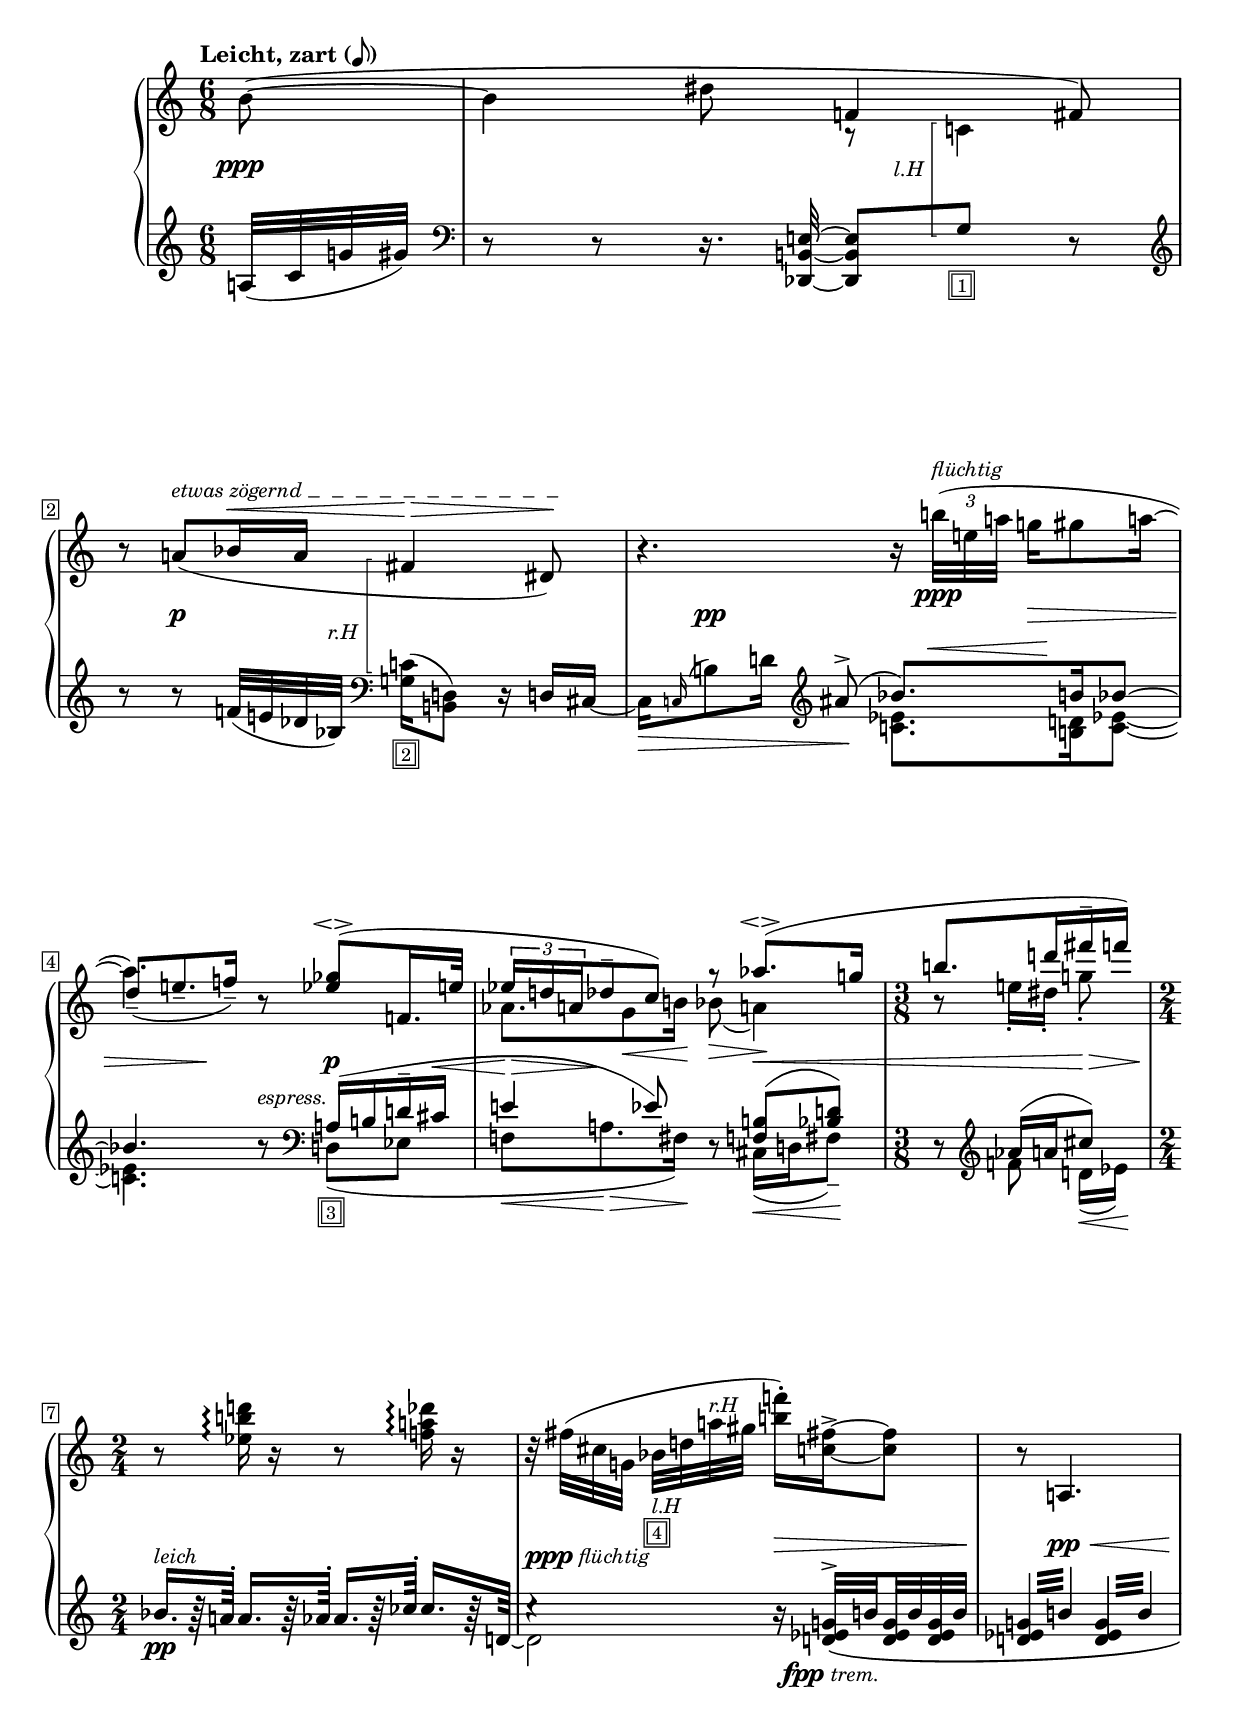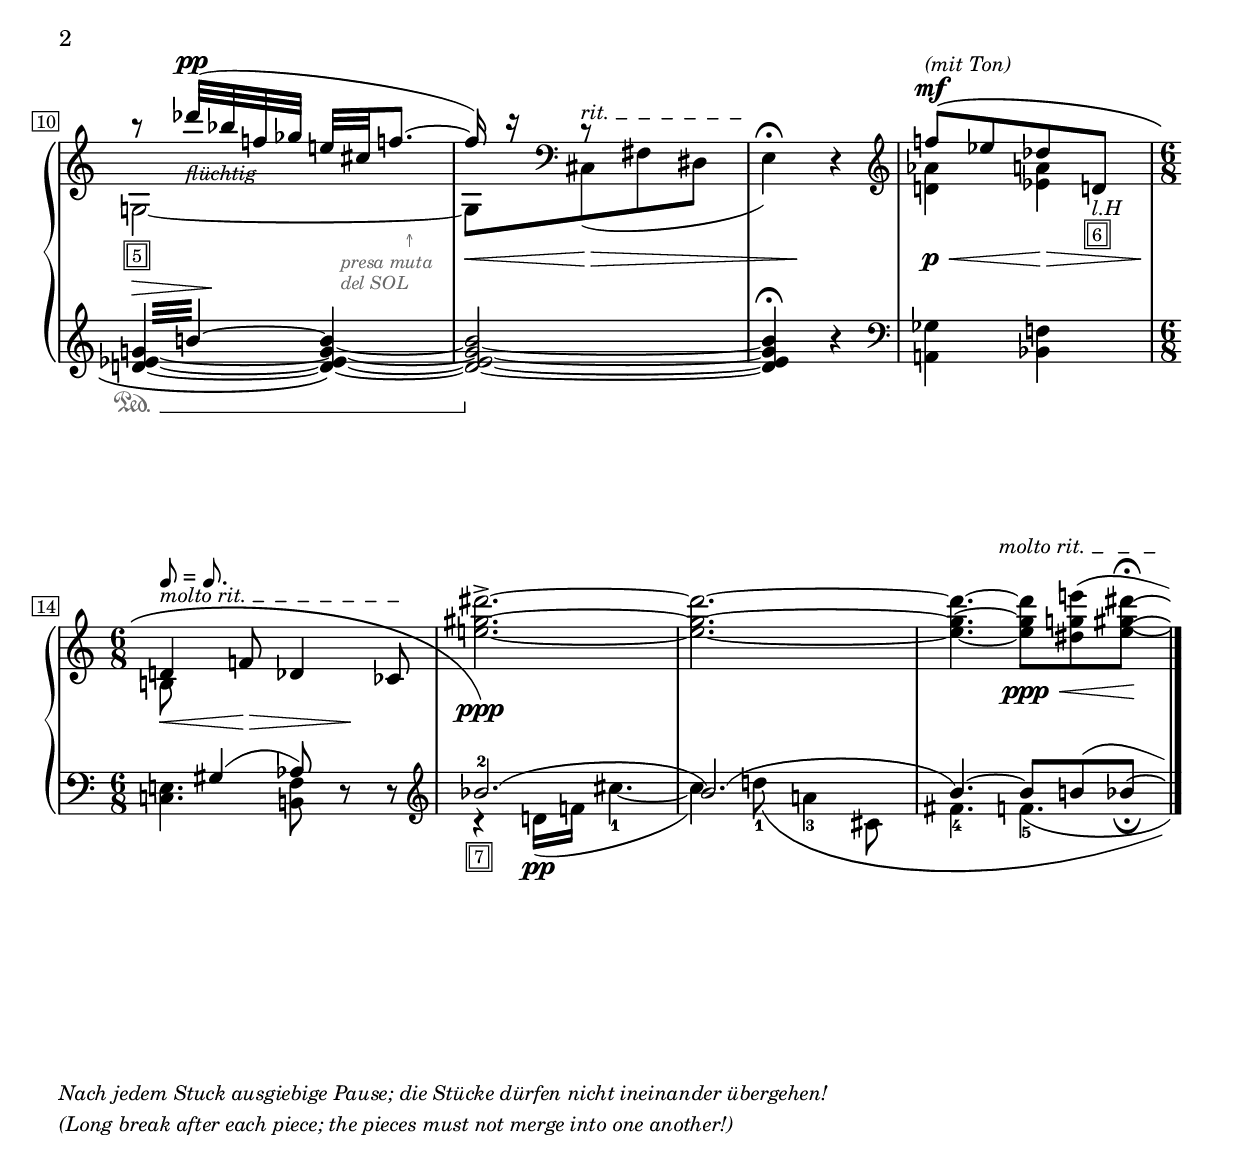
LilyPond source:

Global = {
  \key c \major
  \time 6/8
  \include "../global.ly"
}

% extend laissez-vibrer tie
extendLV = #(define-music-function (parser location further) (number?) #{
  \once \override LaissezVibrerTie.X-extent = #'(0 . 0)
  \once \override LaissezVibrerTie.details.note-head-gap = #(/ further -2)
  \once \override LaissezVibrerTie.extra-offset = #(cons (/ further 2) 0)
#})

csBracket = \override PianoStaff.Arpeggio.stencil = #ly:arpeggio::brew-chord-bracket
grayTextColor = #(x11-color "dimgray")
lH = \markup \italic\small { "l.H" }
rH = \markup \italic\small { "r.H" }

Sopran = \context Voice = "one" \relative c'' {
  \voiceOne
  \override MultiMeasureRest.staff-position = #0
  \override Rest.staff-position = #0
  \override DynamicText.Y-offset = #-2.4
  \override Hairpin.Y-offset = #-2
  \stemNeutral\slurNeutral
  \tempo \markup {
    \bold\concat { "Leicht, zart (" { \tiny\note {8} #1 } ")" }
  }
  \partial 8 b8~(
  %1
  | b4 dis8 f,!4 fis8)
    \break
  | r a![(^\markup {
      \small "etwas zögernd"
      %\override #'((on . 0.3) (off . 0.5))
      \draw-dashed-line #'(24 . 0)
    } bes16^\< a]
    \once\override Staff.TextScript.extra-offset = #'(-7 . -2)
    \csBracket fis4_\rH
    \arpeggio\!\> dis8\!)
    \revert PianoStaff.Arpeggio.stencil
  | r4. r16 \tuplet 3/2 { b''!32[(\ppp^\markup \italic\small {
       "flüchtig"
    } e,! a!] } g!16[ gis8 a!16~]
  | a4.) r8 \stemUp\slurUp <ees ges>8\espressivo[( f,!16. e'!32]
  %5
  | \tuplet 3/2 { ees16 d! a! } des8^- c) g'\rest aes8.\espressivo[( g16]
  | \time 3/8 b!8.[ d!16 fis^- f!])
  | \time 2/4 \stemDown r8 <ees, b'! d!>16\arpeggio r16 r8 <f! a! des>16\arpeggio r16
  | r32 fis[( cis g!]
    bes_\lH[_\markup \annotation 4 d!
    \once\override Staff.TextScript.extra-offset = #'(0 . -3.6)
    a'!^\rH gis]
    <b! f'!>16^.)[ <c,!_~ fis~>^> q8]
  | r8 \stemUp a,!4.
  %10
  | b''8\rest
    \once\override Staff.TextScript.extra-offset = #'(0 . 6)
    des32^\pp_\markup \italic\small { "flüchtig" }
    [( bes f! ges] e![ cis f!8.~]
  | f16) c'16\rest c,,8\rest^\markup {
      \small "rit."
      \draw-dashed-line #'(12 . 0)
    } s4
  | s2
  | \shape #'(
      (( 0 . 0) (0 . 0) (0 . 0) (0 . 0))
      (( 0.5 . 1) (0 . 1) (0 . -2) (0 . -11))
    ) PhrasingSlur

    f'!8[\(^\mf^\markup {
      \small "(mit Ton)"
    } ees des d,!_\lH_\markup \annotation {6}]
    \break
  | \time 6/8 d!4^\markup {
      \small "molto rit."
      \draw-dashed-line #'(14 . 0)
    }^\markup { \tiny\note {8} #1 "=" \tiny\note {8.} #1  } f!8 des4 ces8
  %15
  | \stemDown\tieNeutral
    <e'! gis dis'>2.~^>\ppp\)
  | <e gis dis'>2.~
  | <e gis dis'>4.~
    \once\override Staff.TextScript.extra-offset = #'(-2 . 0)
    q8[^\markup {
      \small "molto rit."
      \draw-dashed-line #'(6 . 0)
    }
    \shape #'((0 . 0) (0 . 0) (0 . 1) (4 . 0.2)) Slur
    <dis g! e'!>(
    \extendLV #2
    \override LaissezVibrerTieColumn.tie-configuration
       = #`((9 . ,UP)
            (5 . ,UP)
            (3 . ,DOWN))
    <e gis dis'>]\laissezVibrer\fermata)
  \fine
}

Alto = \context Voice = "two" \relative c' {
  \voiceTwo
  \override MultiMeasureRest.staff-position = #0
  \override Rest.staff-position = #0
  \partial 8 s8
  %1
  | s4. b8\rest
    \once\override Staff.TextScript.extra-offset = #'(-6 . 0)
    \csBracket c!4\arpeggio-\lH
  | s2.*2
  | \stemUp d'8_-[( e!8._- f!16_-)] s4.
  %5
  | \stemDown aes,8.[ g8\< b!16\!] bes8(\> a!4)\!
  | r8 e'!16_.[ dis_.] g!8_.
  | s2*3
  %10
  | g,,!2~_\markup \annotation {5}
  | g8[ \clef bass cis,( fis dis]
  | e4)^\fermata r
    \clef treble
  | <d'! aes'>4 <ees a!>
  | b!8\< s s\!\> s s\! s

}

Tenor = \context Voice = "three" \relative c' {
  \voiceThree
  \override MultiMeasureRest.staff-position = #0
  \override Rest.staff-position = #0
  \set baseMoment = #(ly:make-moment 1/8)
  \partial 8 s8
  %1
  | s2.
  | s4.
    \stemDown
    \once\omit Beam
    \csBracket c!16\arpeggio[( d,!8]) s8.
  | s4
    \clef bass \stemUp\tieUp\slurUp ais''8^>^(
    \once\override Hairpin.shorten-pair = #'(3.5 . 3.5)
    bes8.[)^\< b!16\! bes8~]
  | \override Hairpin.to-barline = ##f
    \override Slur.height-limit = 20
    \override DynamicLineSpanner.outside-staff-priority = ##f
    bes4. s8
    \clef bass
    \shape #'((0 . 0) (0 . -5) (0 . -1) (0 . 0)) Slur
    a,!16[( b! d!^- cis^\<]
  %5
  | \once\override Hairpin.shorten-pair = #'(0 . 6)
    e!4\!^\> ees8)\! s <f,! b!>[( <bes d!>])
  | s8 aes'16[( a! cis8])
    \override Hairpin.to-barline = ##t
  | s2
  | \set subdivideBeams = ##t
    c4\rest r16
    \once\override Staff.TextScript.extra-offset = #'(-4 . 0.5)
    <d,! ees g!>32^>[_\(_\markup {
      \dynamic fpp \small "trem."
    } b'! <d, ees g> b' <d, ees g> b']
  | \repeat tremolo 4 { <d,! ees g!>32 b'! }
    \repeat tremolo 4 { <d, ees g>32 b' }
  %10
  | \set tieWaitForNote = ##t
    \once\override Hairpin.shorten-pair = #'(0 . 13)
    \set Staff.pedalSustainStyle = #'mixed
    \override Staff.SustainPedal.color = #(x11-color "dimgray")
    \repeat tremolo 4 {
      <d,! ees g!>32^\>_~\sustainOn b'!~
    }
    \once\override Staff.TextScript.extra-offset = #'(0 . 2.5)
    <d, ees g b>4_~\)\!^\markup \italic\tiny {
      \hspace #2 \with-color \grayTextColor
      \column {
        \line { \hspace #6 \char ##x2191 }
        \raise #1 \line { "presa muta" }
        \raise #2 \line { "del SOL" }
      }
    }
  | <d ees g b>2_~\sustainOff
  | <d ees g b>4\fermata r
  | s2
  | s8 gis,4( aes8) s4
  %15
  | \shape #'((0 . 0) (0 . 1.5) (0 . 2.5) (0 . 0)) Tie
    bes'2.-2~_\markup \annotation 7
  | \shape #'((0 . 0) (0 . 2.5) (0 . 2.5) (0 . 0)) Tie
    2.~
  | 4.~ 8[
    \shape #'((0 . 0) (0 . 0) (0 . 0.3) (3 . -0.5)) Slur
    b!(
    \extendLV #1.5
    \once\override LaissezVibrerTieColumn.tie-configuration = #`((2 . ,UP))
    bes\laissezVibrer]_\fermata
    <>)
}

Bass = \context Voice = "four" \relative c' {
  \voiceFour
  \override MultiMeasureRest.staff-position = #0
  \override Rest.staff-position = #0
  \stemNeutral\slurNeutral\tieNeutral
  \clef treble
  \partial 8 a!32[( c g'! gis)]
  %1
  | \clef bass r8 r r16. <des,, b'! e!>32~ q8[ \csBracket g'\arpeggio]_\markup \annotation 1 r
  | \clef treble r r f'32[( e! des bes])
    \clef bass
    g!16[_\markup \annotation 2 b,!8] r16 d![ cis~]
  | cis16[_\> \appoggiatura c!16 b'!8 d!16]
    \clef treble \stemDown\slurDown s8\! <c! ees>8.[ <b! d!>16 <c_~ ees_~>8]
  | <c! ees>4.
    \once\override Staff.TextScript.extra-offset = #'(0 . 0.2)
    r8^\markup { \small "espress." }
    \clef bass d,!8[(_\markup \annotation 3 ees]
  %5
  | f!8[_\< a!8.\!\> fis16\!]) r8 cis16[(_\< d fis8_-])\!
  | \time 3/8 r8 \clef treble f'! d!16[(\< ees])\!
  | \time 2/4 \stemUp bes'16.[_\pp r64 a!^.] a16.[ r64 aes^.] aes16.[ r64 ces^.] ces16.[ r64 d,!~]
  | \stemDown d2
  | s1*2/4*4
  %13
  | \clef bass <a,! ges'>4 <bes f'!>
  | \time 6/8 <c! e!>4. <b! f'>8 r r
  | \clef treble c'4\rest d!16[(\pp f!] cis'4.-1_~
  | cis4)
    \shape #'((-0.5 . -1.5) (0 . 0) (0 . -1) (14 . -1.5)) PhrasingSlur
    d!8-1\( a!4-3	 cis,8
  | fis4.-4
    \shape #'((0 . 0) (0 . -0.5) (0 . -0.8) (0 . 0)) Slur
    f!4.(-5 <>)\)
  \fine
}

centerDynamics = {
  \partial 8
    \once\override Staff.TextScript.extra-offset = #'(-2 . 0)
    s8-\markup { \dynamic ppp }
  %1
  | s2.
  | s8 s4\p s4.
  | s16 s8\pp s8. s8 s\> s
  | s4 s8\! s8 s\p s
  %5
  | s2 s4\<
  | s8 s s16\!\> s
  | s4\!-\markup { \small "leich" } s
  | s4-\markup { \dynamic ppp \small "flüchtig" }
    s4\>
  | s8\! s\pp\< s4
  %10
  | s4\! s
  | s8\< s4\!\> s8
  | s8 s\! s4
  | s8\p\< s s\!\> s
  | s8\! s s2
  %15
  | s2.*2
  | s4 s8 s\ppp\< s s\!
}

\score {
  \new PianoStaff \with { connectArpeggios = ##t }
  <<
    \accidentalStyle Score.piano
    \context Staff = "upper" <<
      \set Staff.midiInstrument = #"acoustic grand"
      \Global
      \clef treble
      \Sopran
      \Alto
    >>
    \context Dynamics <<
      \Global \centerDynamics
    >>
    \context Staff = "lower" <<
      \set Staff.midiInstrument = #"acoustic grand"
      \Global
      \clef bass
      \Tenor
      \Bass
    >>
  >>
  \header {
    composer = "Arnold Schönberg"
    %opus = "Op. 19"
    title = \markup {
      \fill-line {
        \center-column {
          \null\null
          \line { \abs-fontsize #18 "Sechs kleine Klavierstücke, Op. 19" }
          \line {
            \abs-fontsize #14 \italic "Six little piano pieces"
            \abs-fontsize #14 \normal-text\bold "(1911)"
          }
          \null
          \line { \abs-fontsize #20 "I." }
          \null
        }
      }
    }
    % \markup { \abs-fontsize #30 "1." }
    subtitle = #f
  }
  \layout {
    \context {
      \PianoStaff
      % More space between staves in the same PianoStaff
      \override StaffGrouper.staff-staff-spacing.minimum-distance = 14
      \override TextScript.font-shape = #'italic
    }
  }
  \midi {
    \tempo 4 = 56
  }
}

\markup \small\italic {
  \column {
    \fill-line {
       "Nach jedem Stuck ausgiebige Pause; die Stücke dürfen nicht ineinander übergehen!" ""
    }
    \fill-line {
      "(Long break after each piece; the pieces must not merge into one another!)" ""
    }
  }
}
